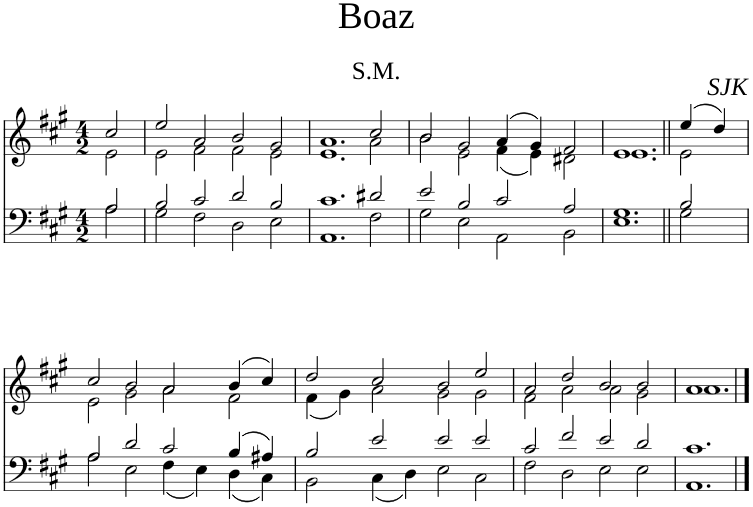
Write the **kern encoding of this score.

**kern	**kern
*part1	*part1
*staff2	*staff1
*I"Piano	*
*I'Pno	*
*clefF4	*clefG2
*k[f#c#g#]	*k[f#c#g#]
*M4/2	*M4/2
=1	=1
*^	*^
2A/	2A\	2cc#/	2e\
=2	=2	=2	=2
2B/	2G#\	2ee/	2e\
2c#/	2F#\	2a/	2f#\
2d/	2D\	2b/	2f#\
2B/	2E\	2g#/	2e\
=3	=3	=3	=3
1.c#	1.AA	1.a	1.e
2d#X/	2F#\	2cc#/	2a\
=4	=4	=4	=4
2e/	2G#\	2b/	2b\
2B/	2E\	2g#/	2e\
2c#/	2AA\	(4a/	(4f#\
.	.	4g#/)	4e\)
2A/	2BB\	2f#/	2d#X\
=5	=5	=5	=5
1.G#	1.E	1.e	1.e
=6||	=6||	=6||	=6||
2B/	2G#\	(4ee/	2e\
.	.	4dd/)	.
!!LO:LB:g=z	!!
=7	=7	=7	=7
2A/	2A\	2cc#/	2e\
2d/	2E\	2b/	2g#\
2c#/	4F#\	2a/	2a\
.	4E\	.	.
4B/	4D\	(4b/	2f#\
4A#X/	4C#\	4cc#/)	.
=8	=8	=8	=8
2B/	2BB\	2dd/	(4f#\
.	.	.	4g#\)
2e/	4C#\	2cc#/	2a\
.	4D\	.	.
2e/	2E\	2b/	2g#\
2e/	2C#\	2ee/	2g#\
=9	=9	=9	=9
2c#/	2F#\	2a/	2f#\
2f#/	2D\	2dd/	2a\
2e/	2E\	2b/	2a\
2d/	2E\	2b/	2g#\
=10	=10	=10	=10
1.c#	1.AA	1.a	1.a
*v	*v	*	*
*	*v	*v
==	==
*-	*-
